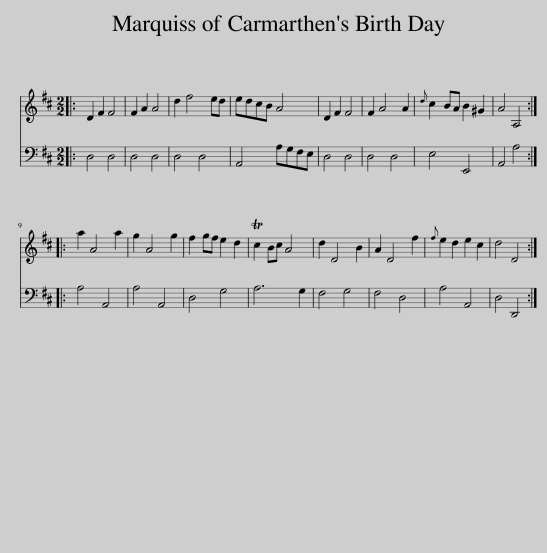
X:1
%%score 1 2
L:1/8
M:2/2
I:linebreak $
K:D
V:1 treble
V:2 bass
V:1
|: D2 F2 F4 | F2 A2 A4 | d2 f4 ed | edcB A4 | D2 F2 F4 | %5
 F2 A4 A2 |{d} c2 BA B2 ^G2 | A4 A,4 ::$ a2 A4 a2 | g2 A4 g2 | %10
 f2 gf e2 d2 | Tc2 Bc A4 | d2 D4 B2 | A2 D4 f2 |{f} e2 d2 e2 c2 | %15
 d4 D4 :| %16
V:2
|: D,4 D,4 | D,4 D,4 | D,4 D,4 | A,,4 A,G,F,E, | D,4 D,4 | %5
 D,4 D,4 | E,4 E,,4 | A,,4 A,4 ::$ A,4 A,,4 | A,4 A,,4 | %10
 D,4 G,4 | A,6 G,2 | F,4 G,4 | F,4 D,4 | A,4 A,,4 | %15
 D,4 D,,4 :| %16
